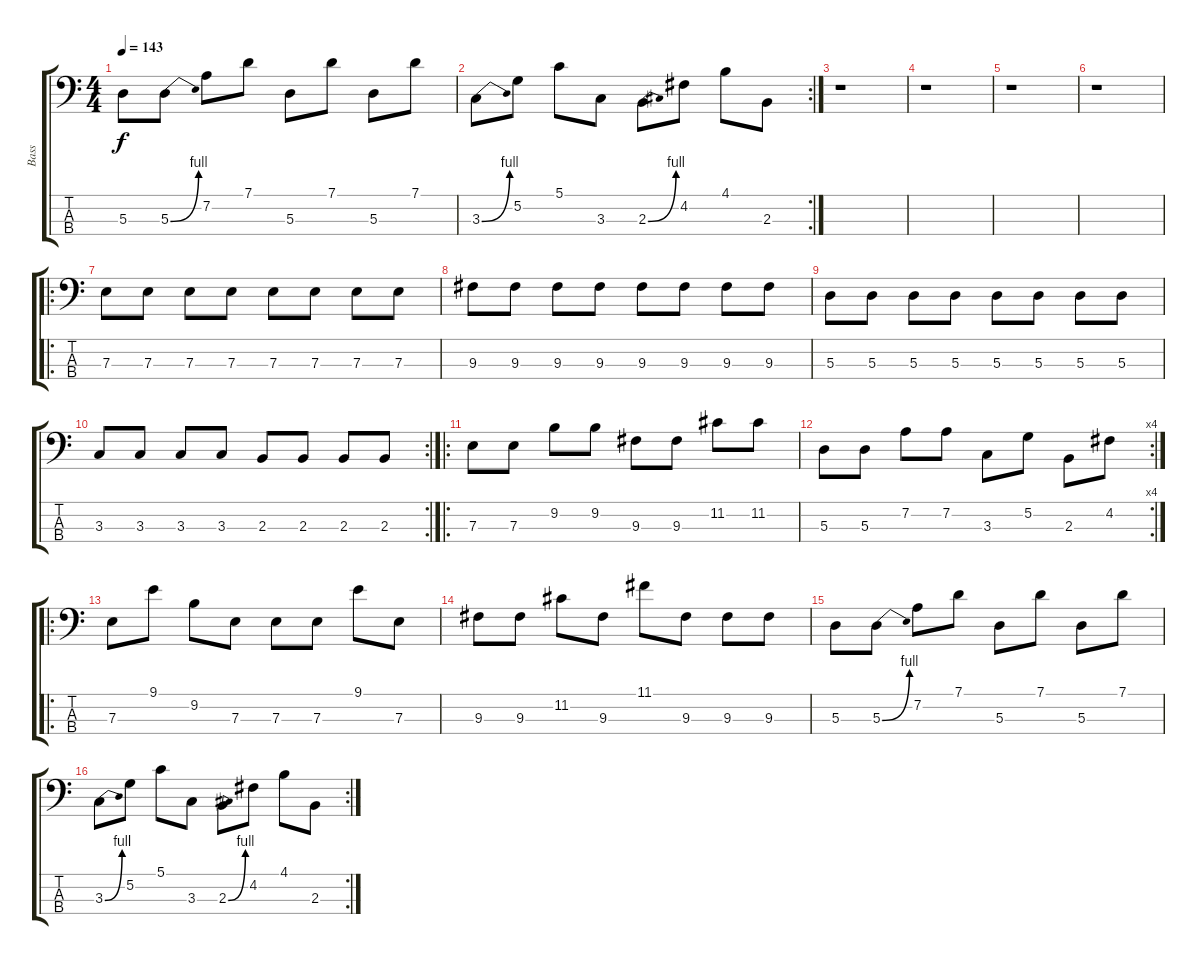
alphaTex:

\track ("Bass" "Bass") {instrument electricbasspick}
\staff {score tabs}
\tuning (G2 D2 A1 E1) {hide}
\ts (4 4)
\tempo 143
\clef f4
\ks c
5.3.8{dy f} 5.3{be (bend 0 0 60 4)}.8 7.2.8 7.1.8 5.3.8 7.1.8 5.3.8 7.1.8 |
\rc 2
3.3{be (bend 0 0 60 4)}.8 5.2.8 5.1.8 3.3.8 2.3{be (bend 0 0 60 4)}.8 4.2.8 4.1.8 2.3.8 |
r.1 |
r.1 |
r.1 |
r.1 |
\ro
7.3.8 7.3.8 7.3.8 7.3.8 7.3.8 7.3.8 7.3.8 7.3.8 |
9.3.8 9.3.8 9.3.8 9.3.8 9.3.8 9.3.8 9.3.8 9.3.8 |
5.3.8 5.3.8 5.3.8 5.3.8 5.3.8 5.3.8 5.3.8 5.3.8 |
\rc 2
3.3.8 3.3.8 3.3.8 3.3.8 2.3.8 2.3.8 2.3.8 2.3.8 |
\ro
7.3.8 7.3.8 9.2.8 9.2.8 9.3.8 9.3.8 11.2.8 11.2.8 |
\rc 4
5.3.8 5.3.8 7.2.8 7.2.8 3.3.8 5.2.8 2.3.8 4.2.8 |
\ro
7.3.8 9.1.8 9.2.8 7.3.8 7.3.8 7.3.8 9.1.8 7.3.8 |
9.3.8 9.3.8 11.2.8 9.3.8 11.1.8 9.3.8 9.3.8 9.3.8 |
5.3.8 5.3{be (bend 0 0 60 4)}.8 7.2.8 7.1.8 5.3.8 7.1.8 5.3.8 7.1.8 |
\rc 2
3.3{be (bend 0 0 60 4)}.8 5.2.8 5.1.8 3.3.8 2.3{be (bend 0 0 60 4)}.8 4.2.8 4.1.8 2.3.8
